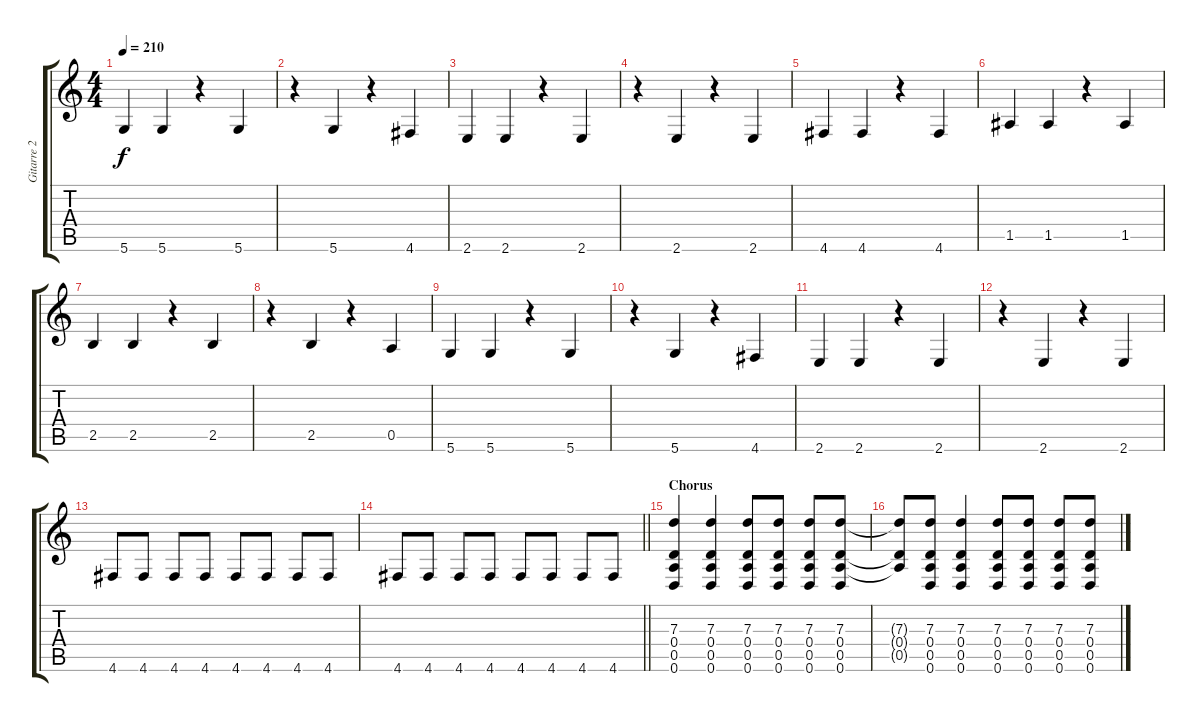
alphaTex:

\track ("Gitarre 2" "Gitarre 2") {instrument overdrivenguitar}
\staff {score tabs}
\tuning (E4 B3 G3 D3 A2 D2) {hide}
\ts (4 4)
\tempo 210
\clef g2
\ks c
5.6.4{dy f} 5.6.4 r.4 5.6.4 |
r.4 5.6.4 r.4 4.6.4 |
2.6.4 2.6.4 r.4 2.6.4 |
r.4 2.6.4 r.4 2.6.4 |
4.6.4 4.6.4 r.4 4.6.4 |
1.5.4 1.5.4 r.4 1.5.4 |
2.5.4 2.5.4 r.4 2.5.4 |
r.4 2.5.4 r.4 0.5.4 |
5.6.4 5.6.4 r.4 5.6.4 |
r.4 5.6.4 r.4 4.6.4 |
2.6.4 2.6.4 r.4 2.6.4 |
r.4 2.6.4 r.4 2.6.4 |
4.6.8 4.6.8 4.6.8 4.6.8 4.6.8 4.6.8 4.6.8 4.6.8 |
\barLineRight lightlight
4.6.8 4.6.8 4.6.8 4.6.8 4.6.8 4.6.8 4.6.8 4.6.8 |
\section ("" "Chorus")
(7.3 0.4 0.5 0.6).4{volume 13 instrument overdrivenguitar} (7.3 0.4 0.5 0.6).4 (7.3 0.4 0.5 0.6).8 (7.3 0.4 0.5 0.6).8 (7.3 0.4 0.5 0.6).8 (7.3 0.4 0.5 0.6).8 |
(7.3{t} 0.4{t} 0.5{t}).8 (7.3 0.4 0.5 0.6).8 (7.3 0.4 0.5 0.6).4 (7.3 0.4 0.5 0.6).8 (7.3 0.4 0.5 0.6).8 (7.3 0.4 0.5 0.6).8 (7.3 0.4 0.5 0.6).8
